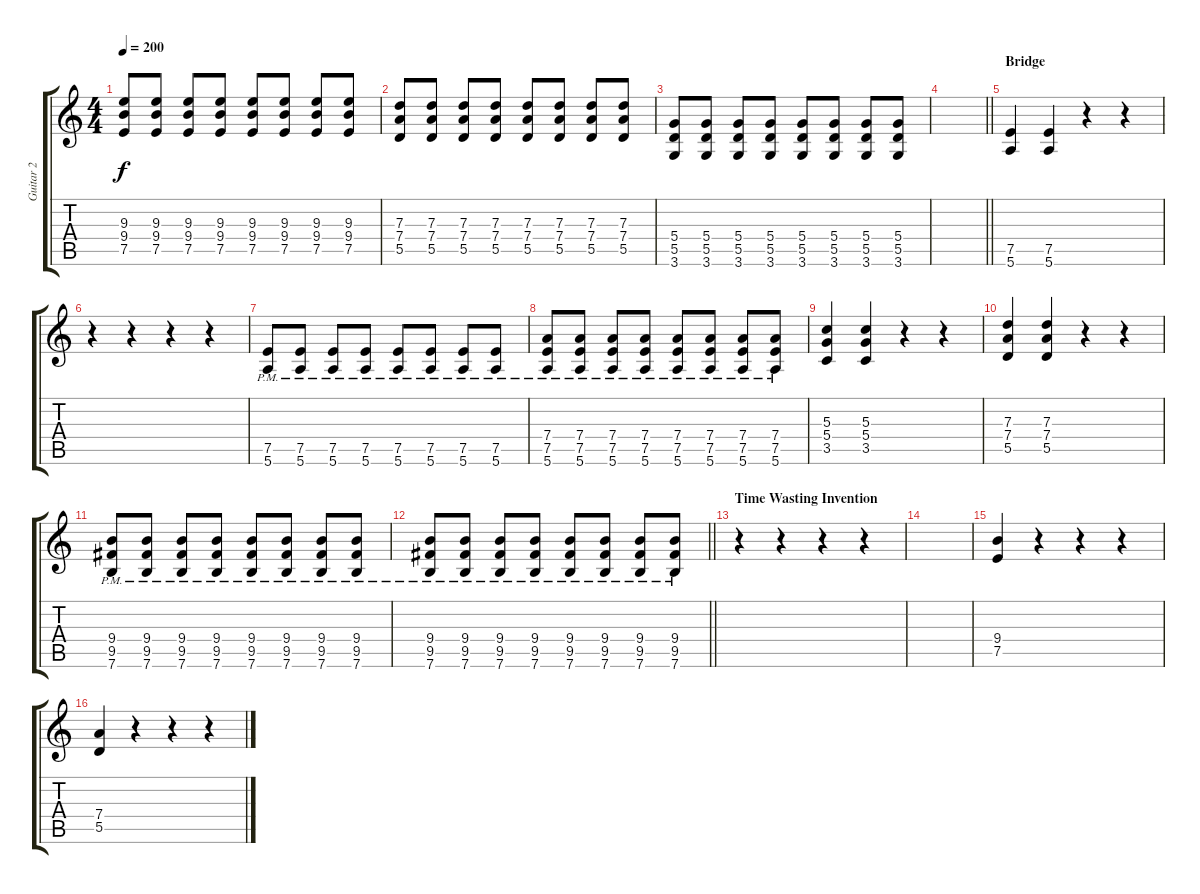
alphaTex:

\track ("Guitar 2" "Guitar 2") {instrument distortionguitar}
\staff {score tabs}
\tuning (E4 B3 G3 D3 A2 E2) {hide}
\ts (4 4)
\tempo 200
\clef g2
\ks c
(9.3 9.4 7.5).8{dy f} (9.3 9.4 7.5).8 (9.3 9.4 7.5).8 (9.3 9.4 7.5).8 (9.3 9.4 7.5).8 (9.3 9.4 7.5).8 (9.3 9.4 7.5).8 (9.3 9.4 7.5).8 |
(7.3 7.4 5.5).8 (7.3 7.4 5.5).8 (7.3 7.4 5.5).8 (7.3 7.4 5.5).8 (7.3 7.4 5.5).8 (7.3 7.4 5.5).8 (7.3 7.4 5.5).8 (7.3 7.4 5.5).8 |
(5.4 5.5 3.6).8 (5.4 5.5 3.6).8 (5.4 5.5 3.6).8 (5.4 5.5 3.6).8 (5.4 5.5 3.6).8 (5.4 5.5 3.6).8 (5.4 5.5 3.6).8 (5.4 5.5 3.6).8 |
\barLineRight lightlight
|
\section ("" "Bridge")
(7.5 5.6).4 (7.5 5.6).4 r.4 r.4 |
r.4 r.4 r.4 r.4 |
(7.5{pm} 5.6{pm}).8 (7.5{pm} 5.6{pm}).8 (7.5{pm} 5.6{pm}).8 (7.5{pm} 5.6{pm}).8 (7.5{pm} 5.6{pm}).8 (7.5{pm} 5.6{pm}).8 (7.5{pm} 5.6{pm}).8 (7.5{pm} 5.6{pm}).8 |
(7.4 7.5{pm} 5.6{pm}).8 (7.4 7.5{pm} 5.6{pm}).8 (7.4 7.5{pm} 5.6{pm}).8 (7.4 7.5{pm} 5.6{pm}).8 (7.4 7.5{pm} 5.6{pm}).8 (7.4 7.5{pm} 5.6{pm}).8 (7.4 7.5{pm} 5.6{pm}).8 (7.4 7.5{pm} 5.6{pm}).8 |
(5.3 5.4 3.5).4 (5.3 5.4 3.5).4 r.4 r.4 |
(7.3 7.4 5.5).4 (7.3 7.4 5.5).4 r.4 r.4 |
(9.4{pm} 9.5{pm} 7.6{pm}).8 (9.4{pm} 9.5{pm} 7.6{pm}).8 (9.4{pm} 9.5{pm} 7.6{pm}).8 (9.4{pm} 9.5{pm} 7.6{pm}).8 (9.4{pm} 9.5{pm} 7.6{pm}).8 (9.4{pm} 9.5{pm} 7.6{pm}).8 (9.4{pm} 9.5{pm} 7.6{pm}).8 (9.4{pm} 9.5{pm} 7.6{pm}).8 |
\barLineRight lightlight
(9.4{pm} 9.5{pm} 7.6{pm}).8 (9.4{pm} 9.5{pm} 7.6{pm}).8 (9.4{pm} 9.5{pm} 7.6{pm}).8 (9.4{pm} 9.5{pm} 7.6{pm}).8 (9.4{pm} 9.5{pm} 7.6{pm}).8 (9.4{pm} 9.5{pm} 7.6{pm}).8 (9.4{pm} 9.5{pm} 7.6{pm}).8 (9.4{pm} 9.5{pm} 7.6{pm}).8 |
\section ("" "Time Wasting Invention")
r.4 r.4 r.4 r.4 |
|
(9.4 7.5).4 r.4 r.4 r.4 |
(7.4 5.5).4 r.4 r.4 r.4
